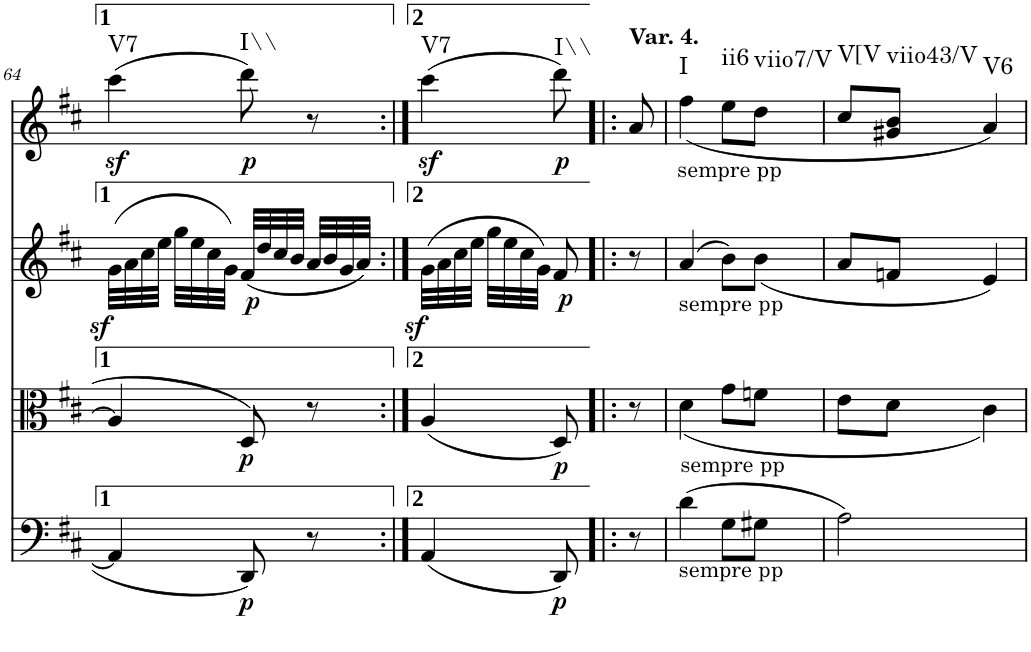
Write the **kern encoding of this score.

**kern	**dynam	**kern	**dynam	**kern	**dynam	**kern	**dynam	**harte
*part4	*part4	*part3	*part3	*part2	*part2	*part1	*part1	*part1
*staff4	*staff4	*staff3	*staff3	*staff2	*staff2	*staff1	*staff1	*
*I"Violoncello	*	*I"Viola	*	*I"Violin 2	*	*I"Violin 1	*	*
*I'Vc	*	*I'Vla	*	*I'Vln	*	*I'Vln	*	*
!!LO:PB:g=z
*clefF4	*	*clefC3	*	*clefG2	*	*clefG2	*	*
*k[f#c#]	*	*k[f#c#]	*	*k[f#c#]	*	*k[f#c#]	*	*
*D:	*	*D:	*	*D:	*	*D:	*	*
*M2/4	*	*M2/4	*	*M2/4	*	*M2/4	*	*
=64	=64	=64	=64	=64	=64	=64	=64	=64
!	!	!	!	!	!	!	!LO:DY:b	!LO:H:kt=V7
4AA/]	.	4A/]	.	(32gz<\LLL	.	(4ccc#\	sf	N
.	.	.	.	32a\	.	.	.	.
.	.	.	.	32cc#\	.	.	.	.
.	.	.	.	32ee\JJJ	.	.	.	.
.	.	.	.	32gg\LLL	.	.	.	.
.	.	.	.	32ee\	.	.	.	.
.	.	.	.	32cc#\	.	.	.	.
.	.	.	.	32g\JJJ)	.	.	.	.
!	!LO:DY:b	!	!LO:DY:b	!	!LO:DY:b	!	!LO:DY:b	!LO:H:kt=I\\
8DD/	p	8D/	p	(32f#/LLL	p	8ddd\)	p	N
.	.	.	.	32dd/	.	.	.	.
.	.	.	.	32cc#/	.	.	.	.
.	.	.	.	32b/JJJ	.	.	.	.
8r	.	8r	.	32a/LLL	.	8r	.	.
.	.	.	.	32b/	.	.	.	.
.	.	.	.	32g/	.	.	.	.
.	.	.	.	32a/JJJ)	.	.	.	.
=64X7:|!	=64X7:|!	=64X7:|!	=64X7:|!	=64X7:|!	=64X7:|!	=64X7:|!	=64X7:|!	=64X7:|!
!	!	!	!	!	!	!	!LO:DY:b	!LO:H:kt=V7
(4AA/	.	(4A/	.	(32gz<\LLL	.	(4ccc#\	sf	N
.	.	.	.	32a\	.	.	.	.
.	.	.	.	32cc#\	.	.	.	.
.	.	.	.	32ee\JJJ	.	.	.	.
.	.	.	.	32gg\LLL	.	.	.	.
.	.	.	.	32ee\	.	.	.	.
.	.	.	.	32cc#\	.	.	.	.
.	.	.	.	32g\JJJ)	.	.	.	.
!	!LO:DY:b	!	!LO:DY:b	!	!LO:DY:b	!	!LO:DY:b	!LO:H:kt=I\\
8DD/)	p	8D/)	p	8f#/	p	8ddd\)	p	N
=64X8!|:	=64X8!|:	=64X8!|:	=64X8!|:	=64X8!|:	=64X8!|:	=64X8!|:	=64X8!|:	=64X8!|:
!	!	!	!	!	!	!LO:TX:a:B:t=Var. 4.	!	!
8r	.	8r	.	8r	.	8a/	.	.
=65	=65	=65	=65	=65	=65	=65	=65	=65
!	!	!	!	!	!	!LO:TX:b:t=sempre pp	!	!
!	!	!	!	!LO:TX:b:t=sempre pp	!	!	!	!
!	!	!LO:TX:b:t=sempre pp	!	!	!	!	!	!
!LO:TX:b:t=sempre pp	!	!	!	!	!	!	!	!LO:H:kt=I
(4d\	.	(<4d\	.	(4a/	.	(<4ff#\	.	N
!	!	!	!	!	!	!	!	!LO:H:kt=ii6
8G\L	.	8g\L	.	8b\L)	.	8ee\L	.	N
!	!	!	!	!	!	!	!	!LO:H:kt=viio7/V
8G#X\J	.	8fn\J	.	(<8b\J	.	8dd\J	.	N
=66	=66	=66	=66	=66	=66	=66	=66	=66
!	!	!	!	!	!	!	!	!LO:H:kt=V[V
2A\)	.	8e\L	.	8a/L	.	8cc#/L	.	N
!	!	!	!	!	!	!	!	!LO:H:kt=viio43/V
.	.	8d\J	.	8fn/J	.	8g#X/ 8b/J	.	N
!	!	!	!	!	!	!	!	!LO:H:kt=V6
.	.	4c#\)	.	4e/)	.	4a/)	.	N
=	=	=	=	=	=	=	=	=
*-	*-	*-	*-	*-	*-	*-	*-	*-
